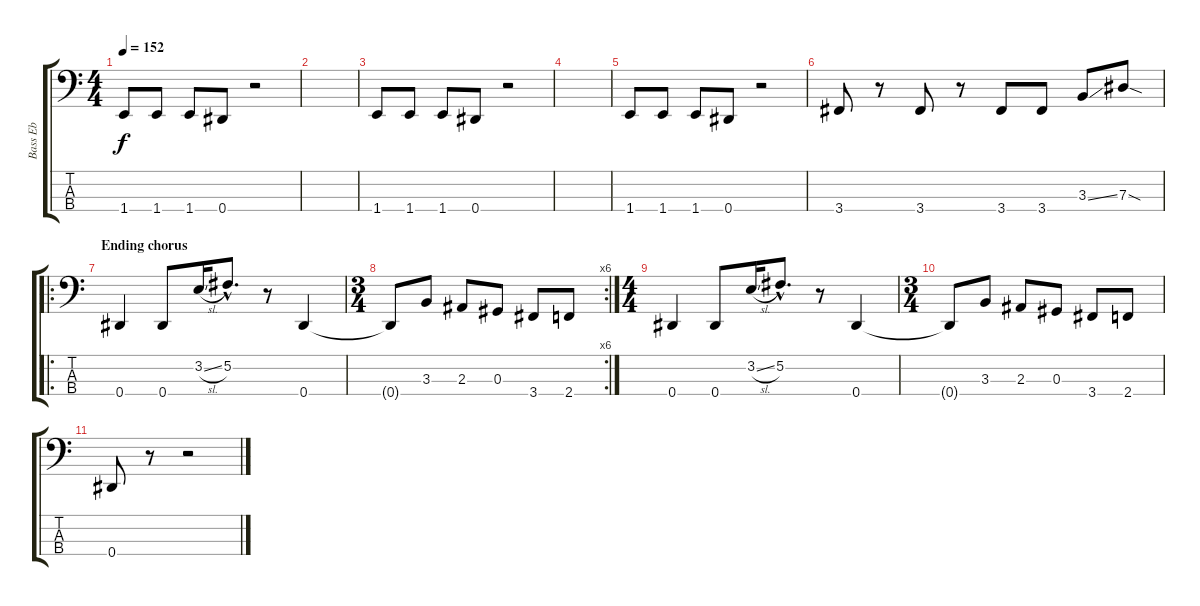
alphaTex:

\track ("Bass Eb" "Bass Eb") {instrument electricbasspick}
\staff {score tabs}
\tuning (Gb2 Db2 Ab1 Eb1) {hide}
\ts (4 4)
\tempo 152
\clef f4
\ks c
1.4.8{dy f} 1.4.8 1.4.8 0.4.8 r.2 |
|
1.4.8 1.4.8 1.4.8 0.4.8 r.2 |
|
1.4.8 1.4.8 1.4.8 0.4.8 r.2 |
3.4.8 r.8 3.4.8 r.8 3.4.8 3.4.8 3.3{ss}.8 7.3{sod}.8 |
\ro
\section ("" "Ending chorus")
0.4.4 0.4.8 3.2{sl}.16 5.2{hac}.8{d} r.8 0.4.4 |
\rc 6
\ts (3 4)
0.4{t}.8 3.3.8 2.3.8 0.3.8 3.4.8 2.4.8 |
\ts (4 4)
0.4.4 0.4.8 3.2{sl}.16 5.2{hac}.8{d} r.8 0.4.4 |
\ts (3 4)
0.4{t}.8 3.3.8 2.3.8 0.3.8 3.4.8 2.4.8 |
0.4.8 r.8 r.2
